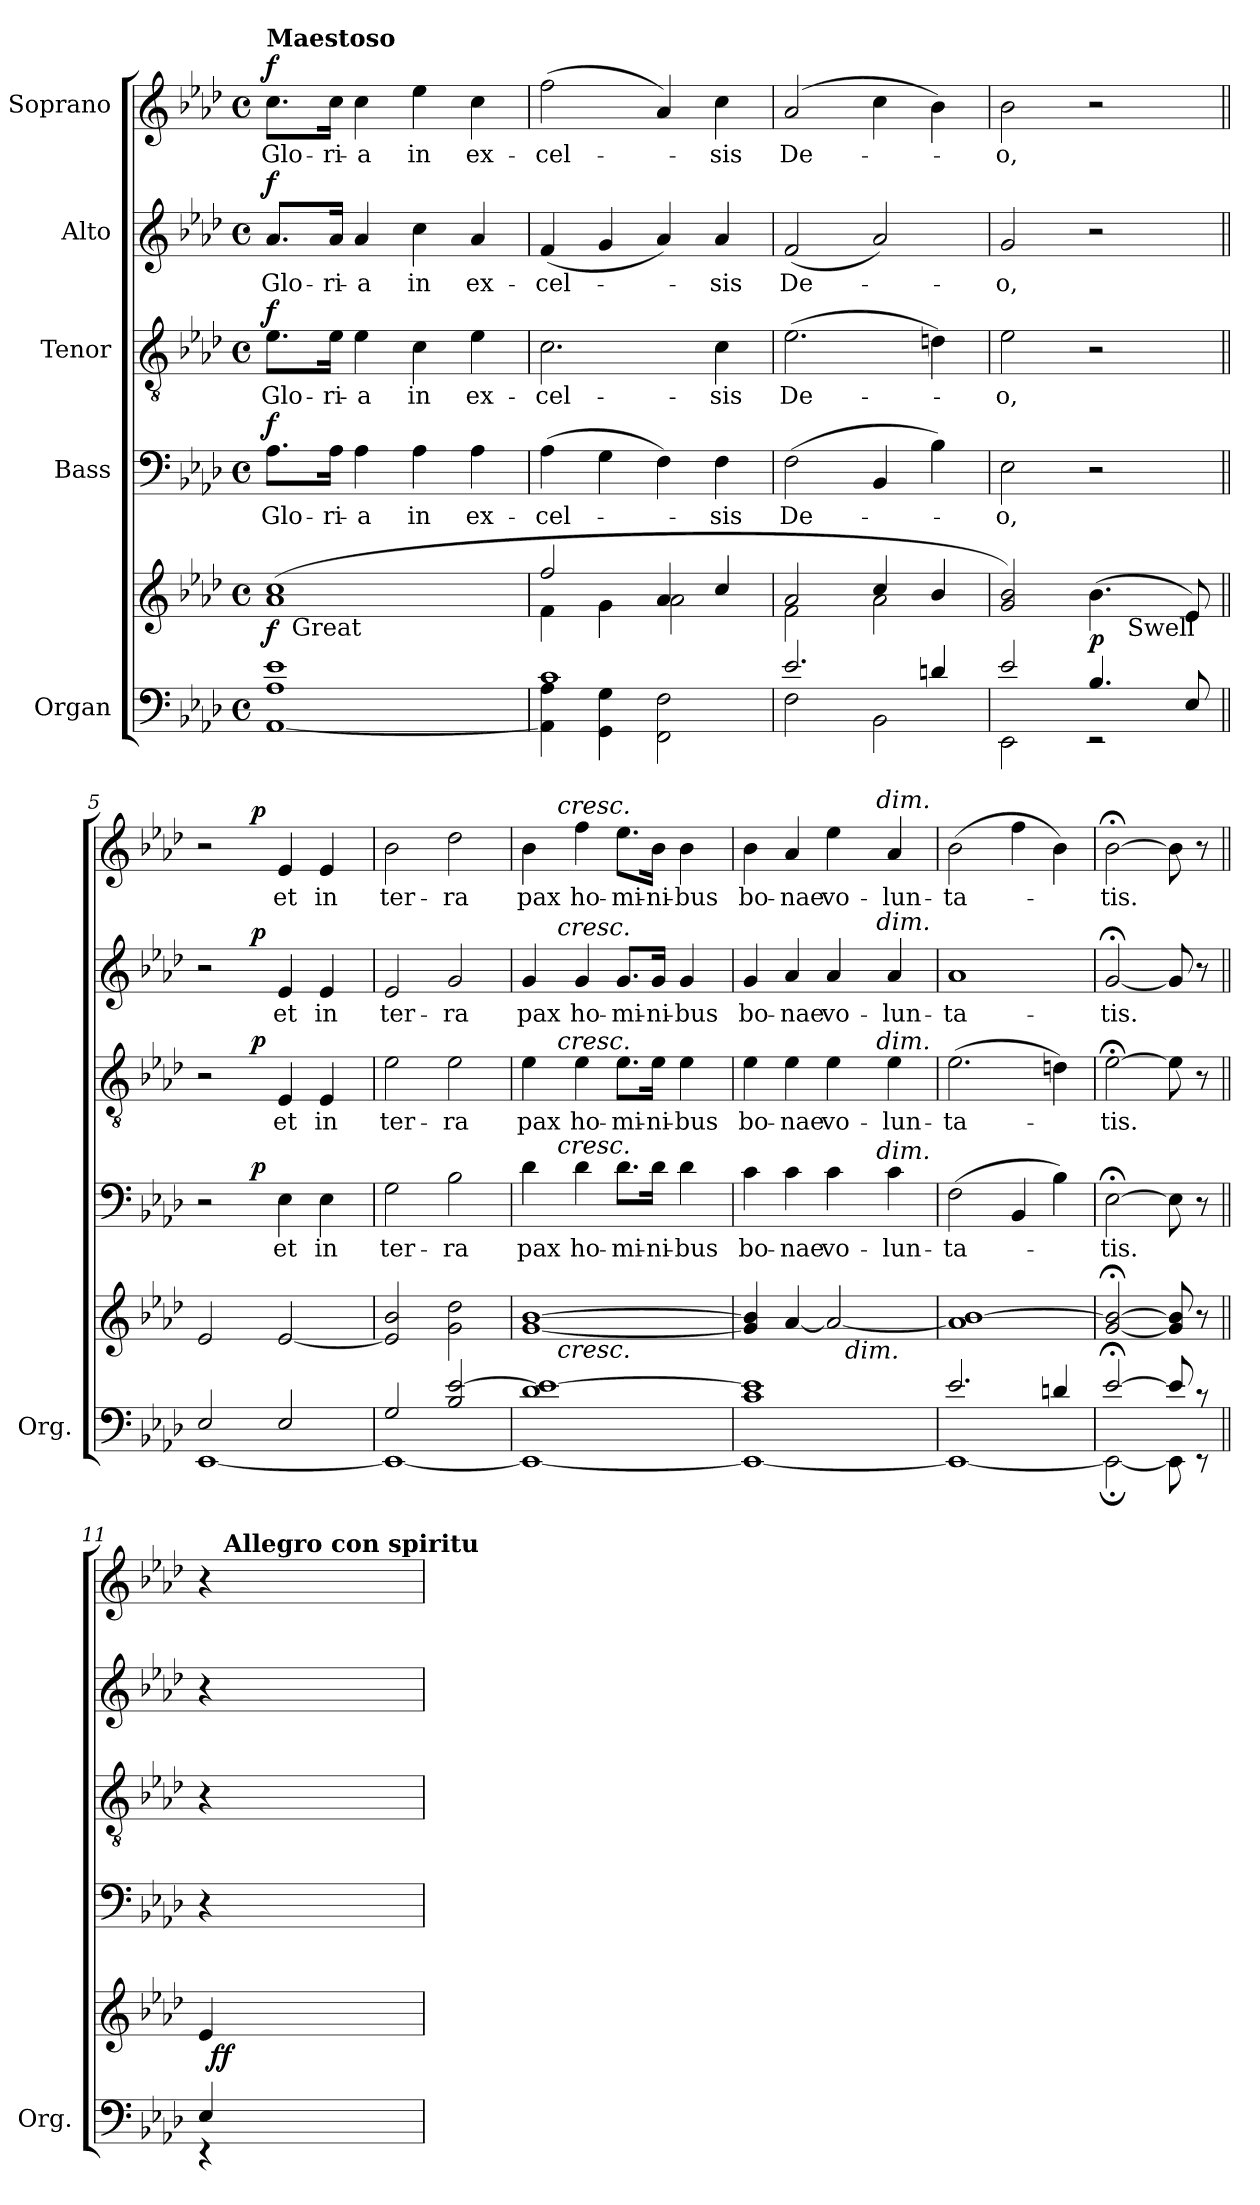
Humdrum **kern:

**kern	**kern	**dynam	**kern	**text	**dynam	**kern	**text	**dynam	**kern	**text	**dynam	**kern	**text	**dynam
*part5	*part5	*part5	*part4	*part4	*part4	*part3	*part3	*part3	*part2	*part2	*part2	*part1	*part1	*part1
*staff6	*staff5	*staff5/6	*staff4	*staff4	*staff4	*staff3	*staff3	*staff3	*staff2	*staff2	*staff2	*staff1	*staff1	*staff1
*I"Organ	*	*	*I"Bass	*	*	*I"Tenor	*	*	*I"Alto	*	*	*I"Soprano	*	*
*I'Org.	*	*	*	*	*	*	*	*	*	*	*	*	*	*
*clefF4	*clefG2	*	*clefF4	*	*	*clefGv2	*	*	*clefG2	*	*	*clefG2	*	*
*k[b-e-a-d-]	*k[b-e-a-d-]	*	*k[b-e-a-d-]	*	*	*k[b-e-a-d-]	*	*	*k[b-e-a-d-]	*	*	*k[b-e-a-d-]	*	*
*A-:	*A-:	*	*A-:	*	*	*A-:	*	*	*A-:	*	*	*A-:	*	*
*M4/4	*M4/4	*	*M4/4	*	*	*M4/4	*	*	*M4/4	*	*	*M4/4	*	*
*met(c)	*met(c)	*	*met(c)	*	*	*met(c)	*	*	*met(c)	*	*	*met(c)	*	*
=1	=1	=1	=1	=1	=1	=1	=1	=1	=1	=1	=1	=1	=1	=1
*^	*	*	*	*	*	*	*	*	*	*	*	*	*	*
!	!	!	!	!	!	!	!	!	!	!	!	!	!LO:TX:a:B:t=Maestoso	!	!
!	!	!	!LO:DY:b	!	!LO:LY:b	!LO:DY:b	!	!LO:LY:b	!LO:DY:b	!	!LO:LY:b	!LO:DY:b	!	!LO:LY:b	!LO:DY:b
*	*	*^	*	*	*	*	*	*	*	*	*	*	*	*	*
1A- 1e-	[<1AA-	(>1a- 1cc	16ryy	f	8.A-\L	Glo-	f	8.e-\L	Glo-	f	8.a-/L	Glo-	f	8.cc\L	Glo-	f
!	!	!	!LO:TX:b:t=Great	!	!	!	!	!	!	!	!	!	!	!	!	!
.	.	.	2...ryy	.	.	.	.	.	.	.	.	.	.	.	.	.
!	!	!	!	!	!	!LO:LY:b	!	!	!LO:LY:b	!	!	!LO:LY:b	!	!	!LO:LY:b	!
.	.	.	.	.	16A-\Jk	-ri-	.	16e-\Jk	-ri-	.	16a-/Jk	-ri-	.	16cc\Jk	-ri-	.
!	!	!	!	!	!	!LO:LY:b	!	!	!LO:LY:b	!	!	!LO:LY:b	!	!	!LO:LY:b	!
.	.	.	.	.	4A-\	-a	.	4e-\	-a	.	4a-/	-a	.	4cc\	-a	.
!	!	!	!	!	!	!LO:LY:b	!	!	!LO:LY:b	!	!	!LO:LY:b	!	!	!LO:LY:b	!
.	.	.	.	.	4A-\	in	.	4c\	in	.	4cc\	in	.	4ee-\	in	.
!	!	!	!	!	!	!LO:LY:b	!	!	!LO:LY:b	!	!	!LO:LY:b	!	!	!LO:LY:b	!
.	.	.	.	.	4A-\	ex-	.	4e-\	ex-	.	4a-/	ex-	.	4cc\	ex-	.
=2	=2	=2	=2	=2	=2	=2	=2	=2	=2	=2	=2	=2	=2	=2	=2	=2
!	!	!	!	!	!	!LO:LY:b	!	!	!LO:LY:b	!	!	!LO:LY:b	!	!	!LO:LY:b	!
1c	4AA-\] 4A-\	2ff/	4f\	.	(>4A-\	-cel-	.	2.c\	-cel-	.	(<4f/	-cel-	.	(>2ff\	-cel-	.
.	4GG\ 4G\	.	4g\	.	4G\	.	.	.	.	.	4g/	.	.	.	.	.
.	2FF\ 2F\	4a-/	2a-\	.	4F\)	.	.	.	.	.	4a-/)	.	.	4a-/)	.	.
!	!	!	!	!	!	!LO:LY:b	!	!	!LO:LY:b	!	!	!LO:LY:b	!	!	!LO:LY:b	!
.	.	4cc/	.	.	4F\	-sis	.	4c\	-sis	.	4a-/	-sis	.	4cc\	-sis	.
=3	=3	=3	=3	=3	=3	=3	=3	=3	=3	=3	=3	=3	=3	=3	=3	=3
!	!	!	!	!	!	!LO:LY:b	!	!	!LO:LY:b	!	!	!LO:LY:b	!	!	!LO:LY:b	!
2.e-/	2F\	2a-/	2f\	.	(>2F\	De-	.	(>2.e-\	De-	.	(<2f/	De-	.	(>2a-/	De-	.
.	2BB-\	4cc/	2a-\	.	4BB-/	.	.	.	.	.	2a-/)	.	.	4cc\	.	.
4dn/	.	4b-/	.	.	4B-\)	.	.	4dn\)	.	.	.	.	.	4b-\)	.	.
=4	=4	=4	=4	=4	=4	=4	=4	=4	=4	=4	=4	=4	=4	=4	=4	=4
!	!	!	!	!	!	!LO:LY:b	!	!	!LO:LY:b	!	!	!LO:LY:b	!	!	!LO:LY:b	!
2e-/	2EE-\	2g/ 2b-/)	2ryy	.	2E-\	-o,	.	2e-\	-o,	.	2g/	-o,	.	2b-\	-o,	.
!	!	!	!	!LO:DY:b	!	!	!	!	!	!	!	!	!	!	!	!
4.B-/	2rEE	(>4.b-\	8ryy	p	2r	.	.	2r	.	.	2r	.	.	2r	.	.
!	!	!	!LO:TX:b:t=Swell	!	!	!	!	!	!	!	!	!	!	!	!	!
.	.	.	4.ryy	.	.	.	.	.	.	.	.	.	.	.	.	.
8E-/	.	8e-/)	.	.	.	.	.	.	.	.	.	.	.	.	.	.
=5||	=5||	=5||	=5||	=5||	=5||	=5||	=5||	=5||	=5||	=5||	=5||	=5||	=5||	=5||	=5||	=5||
*	*	*	*	*	*^	*	*	*^	*	*	*^	*	*	*^	*	*
!	!	!LO:TX:a:B:t=*	!	!	!	!	!	!	!	!	!	!	!	!	!	!	!	!	!	!
!	!	!LO:TX:a:t=When the Gloria is intoned \nby the celebrant the movement\nshould commence here	!	!	!	!	!	!	!	!	!	!	!	!	!	!	!	!	!	!
*	*	*v	*v	*	*	*	*	*	*	*	*	*	*	*	*	*	*	*	*	*
2E-/	[<1EE-	2e-/	.	2r	4.ryy	.	.	2r	4.ryy	.	.	2r	4.ryy	.	.	2r	4.ryy	.	.
!	!	!	!	!	!	!	!LO:DY:b	!	!	!	!LO:DY:b	!	!	!	!LO:DY:b	!	!	!	!LO:DY:b
.	.	.	.	.	2ryy	.	p	.	2ryy	.	p	.	2ryy	.	p	.	2ryy	.	p
!	!	!	!	!	!	!LO:LY:b	!	!	!	!LO:LY:b	!	!	!	!LO:LY:b	!	!	!	!LO:LY:b	!
2E-/	.	[2e-/	.	4E-\	.	et	.	4E-/	.	et	.	4e-/	.	et	.	4e-/	.	et	.
!	!	!	!	!	!	!LO:LY:b	!	!	!	!LO:LY:b	!	!	!	!LO:LY:b	!	!	!	!LO:LY:b	!
.	.	.	.	4E-\	.	in	.	4E-/	.	in	.	4e-/	.	in	.	4e-/	.	in	.
.	.	.	.	.	8ryy	.	.	.	8ryy	.	.	.	8ryy	.	.	.	8ryy	.	.
=6	=6	=6	=6	=6	=6	=6	=6	=6	=6	=6	=6	=6	=6	=6	=6	=6	=6	=6	=6
!	!	!	!	!	!	!LO:LY:b	!	!	!	!LO:LY:b	!	!	!	!LO:LY:b	!	!	!	!LO:LY:b	!
*	*	*	*	*v	*v	*	*	*	*	*	*	*v	*v	*	*	*v	*v	*	*
*	*	*	*	*	*	*	*v	*v	*	*	*	*	*	*	*	*
2G/	1EE-_	2e-/] 2b-/	.	2G\	ter-	.	2e-\	ter-	.	2e-/	ter-	.	2b-\	ter-	.
!	!	!	!	!	!LO:LY:b	!	!	!LO:LY:b	!	!	!LO:LY:b	!	!	!LO:LY:b	!
2B-/ [>2e-/	.	2g\ 2dd-\	.	2B-\	-ra	.	2e-\	-ra	.	2g/	-ra	.	2dd-\	-ra	.
!!LO:LB:g=z
=7	=7	=7	=7	=7	=7	=7	=7	=7	=7	=7	=7	=7	=7	=7	=7
!	!	!	!	!	!LO:LY:b	!	!	!LO:LY:b	!	!	!LO:LY:b	!	!	!LO:LY:b	!
*	*	*^	*	*^	*	*	*^	*	*	*^	*	*	*^	*	*
1d- 1e-_	1EE-_	[1g [1b-	8.ryy	.	4d-\	8.ryy	pax	.	4e-\	8.ryy	pax	.	4g/	8.ryy	pax	.	4b-\	8.ryy	pax	.
!	!	!	!	!	!	!	!	!	!	!	!	!	!	!	!	!	!	!LO:TX:a:i:t=cresc.	!	!
!	!	!	!	!	!	!	!	!	!	!	!	!	!	!LO:TX:a:i:t=cresc.	!	!	!	!	!	!
!	!	!	!	!	!	!	!	!	!	!LO:TX:a:i:t=cresc.	!	!	!	!	!	!	!	!	!	!
!	!	!	!	!	!	!LO:TX:a:i:t=cresc.	!	!	!	!	!	!	!	!	!	!	!	!	!	!
!	!	!	!LO:TX:b:i:t=cresc.	!	!	!	!	!	!	!	!	!	!	!	!	!	!	!	!	!
.	.	.	2ryy	.	.	2ryy	.	.	.	2ryy	.	.	.	2ryy	.	.	.	2ryy	.	.
!	!	!	!	!	!	!	!LO:LY:b	!	!	!	!LO:LY:b	!	!	!	!LO:LY:b	!	!	!	!LO:LY:b	!
.	.	.	.	.	4d-\	.	ho-	.	4e-\	.	ho-	.	4g/	.	ho-	.	4ff\	.	ho-	.
!	!	!	!	!	!	!	!LO:LY:b	!	!	!	!LO:LY:b	!	!	!	!LO:LY:b	!	!	!	!LO:LY:b	!
.	.	.	.	.	8.d-\L	.	-mi-	.	8.e-\L	.	-mi-	.	8.g/L	.	-mi-	.	8.ee-\L	.	-mi-	.
!	!	!	!	!	!	!	!LO:LY:b	!	!	!	!LO:LY:b	!	!	!	!LO:LY:b	!	!	!	!LO:LY:b	!
.	.	.	4ryy	.	16d-\Jk	4ryy	-ni-	.	16e-\Jk	4ryy	-ni-	.	16g/Jk	4ryy	-ni-	.	16b-\Jk	4ryy	-ni-	.
!	!	!	!	!	!	!	!LO:LY:b	!	!	!	!LO:LY:b	!	!	!	!LO:LY:b	!	!	!	!LO:LY:b	!
.	.	.	.	.	4d-\	.	-bus	.	4e-\	.	-bus	.	4g/	.	-bus	.	4b-\	.	-bus	.
.	.	.	16ryy	.	.	16ryy	.	.	.	16ryy	.	.	.	16ryy	.	.	.	16ryy	.	.
=8	=8	=8	=8	=8	=8	=8	=8	=8	=8	=8	=8	=8	=8	=8	=8	=8	=8	=8	=8	=8
!	!	!	!	!	!	!	!LO:LY:b	!	!	!	!LO:LY:b	!	!	!	!LO:LY:b	!	!	!	!LO:LY:b	!
1c 1e-]	1EE-_	4g/] 4b-/]	2ryy	.	4c\	2ryy	bo-	.	4e-\	2ryy	bo-	.	4g/	2ryy	bo-	.	4b-\	2ryy	bo-	.
!	!	!	!	!	!	!	!LO:LY:b	!	!	!	!LO:LY:b	!	!	!	!LO:LY:b	!	!	!	!LO:LY:b	!
.	.	[4a-/	.	.	4c\	.	-nae	.	4e-\	.	-nae	.	4a-/	.	-nae	.	4a-/	.	-nae	.
!	!	!	!	!	!	!	!LO:LY:b	!	!	!	!LO:LY:b	!	!	!	!LO:LY:b	!	!	!	!LO:LY:b	!
.	.	2a-/_	16ryy	.	4c\	8..ryy	vo-	.	4e-\	8..ryy	vo-	.	4a-/	8..ryy	vo-	.	4ee-\	8..ryy	vo-	.
!	!	!	!LO:TX:b:i:t=dim.	!	!	!	!	!	!	!	!	!	!	!	!	!	!	!	!	!
.	.	.	4..ryy	.	.	.	.	.	.	.	.	.	.	.	.	.	.	.	.	.
!	!	!	!	!	!	!	!	!	!	!	!	!	!	!	!	!	!	!LO:TX:a:i:t=dim.	!	!
!	!	!	!	!	!	!	!	!	!	!	!	!	!	!LO:TX:a:i:t=dim.	!	!	!	!	!	!
!	!	!	!	!	!	!	!	!	!	!LO:TX:a:i:t=dim.	!	!	!	!	!	!	!	!	!	!
!	!	!	!	!	!	!LO:TX:a:i:t=dim.	!	!	!	!	!	!	!	!	!	!	!	!	!	!
.	.	.	.	.	.	4ryy	.	.	.	4ryy	.	.	.	4ryy	.	.	.	4ryy	.	.
!	!	!	!	!	!	!	!LO:LY:b	!	!	!	!LO:LY:b	!	!	!	!LO:LY:b	!	!	!	!LO:LY:b	!
.	.	.	.	.	4c\	.	-lun-	.	4e-\	.	-lun-	.	4a-/	.	-lun-	.	4a-/	.	-lun-	.
.	.	.	.	.	.	32ryy	.	.	.	32ryy	.	.	.	32ryy	.	.	.	32ryy	.	.
=9	=9	=9	=9	=9	=9	=9	=9	=9	=9	=9	=9	=9	=9	=9	=9	=9	=9	=9	=9	=9
!	!	!	!	!	!	!	!LO:LY:b	!	!	!	!LO:LY:b	!	!	!	!LO:LY:b	!	!	!	!LO:LY:b	!
*	*	*v	*v	*	*	*	*	*	*v	*v	*	*	*v	*v	*	*	*v	*v	*	*
*	*	*	*	*v	*v	*	*	*	*	*	*	*	*	*	*	*
2.e-/	1EE-_	1a-] [>1b-	.	(>2F\	-ta-	.	(>2.e-\	-ta-	.	1a-	-ta-	.	(>2b-\	-ta-	.
.	.	.	.	4BB-/	.	.	.	.	.	.	.	.	4ff\	.	.
4dn/	.	.	.	4B-\)	.	.	4dn\)	.	.	.	.	.	4b-\)	.	.
=10	=10	=10	=10	=10	=10	=10	=10	=10	=10	=10	=10	=10	=10	=10	=10
!	!	!	!	!	!LO:LY:b	!	!	!LO:LY:b	!	!	!LO:LY:b	!	!	!LO:LY:b	!
[>2e-;</	2EE-;\_	[2g/;< 2b-/_;<	.	[2E-;<\	-tis.	.	[2e-;<\	tis.	.	[2g;</	-tis.	.	[2b-;<\	-tis.	.
8e-/]	8EE-\]	8g/] 8b-/]	.	8E-\]	.	.	8e-\]	.	.	8g/]	.	.	8b-\]	.	.
8rc	8rEE	8r	.	8r	.	.	8r	.	.	8r	.	.	8r	.	.
=11||	=11||	=11||	=11||	=11||	=11||	=11||	=11||	=11||	=11||	=11||	=11||	=11||	=11||	=11||	=11||
*	*	*^	*	*	*	*	*	*	*	*	*	*	*^	*	*
4E-/	4rEE	4e-/	32ryy	.	4r	.	.	4r	.	.	4r	.	.	4r	16ryy	.	.
!	!	!	!	!LO:DY:b	!	!	!	!	!	!	!	!	!	!	!	!	!
.	.	.	8..ryy	ff	.	.	.	.	.	.	.	.	.	.	.	.	.
!	!	!	!	!	!	!	!	!	!	!	!	!	!	!	!LO:TX:a:B:t=Allegro con spiritu	!	!
.	.	.	.	.	.	.	.	.	.	.	.	.	.	.	8.ryy	.	.
*v	*v	*	*	*	*	*	*	*	*	*	*	*	*	*v	*v	*	*
*	*v	*v	*	*	*	*	*	*	*	*	*	*	*	*	*
=	=	=	=	=	=	=	=	=	=	=	=	=	=	=
*-	*-	*-	*-	*-	*-	*-	*-	*-	*-	*-	*-	*-	*-	*-
